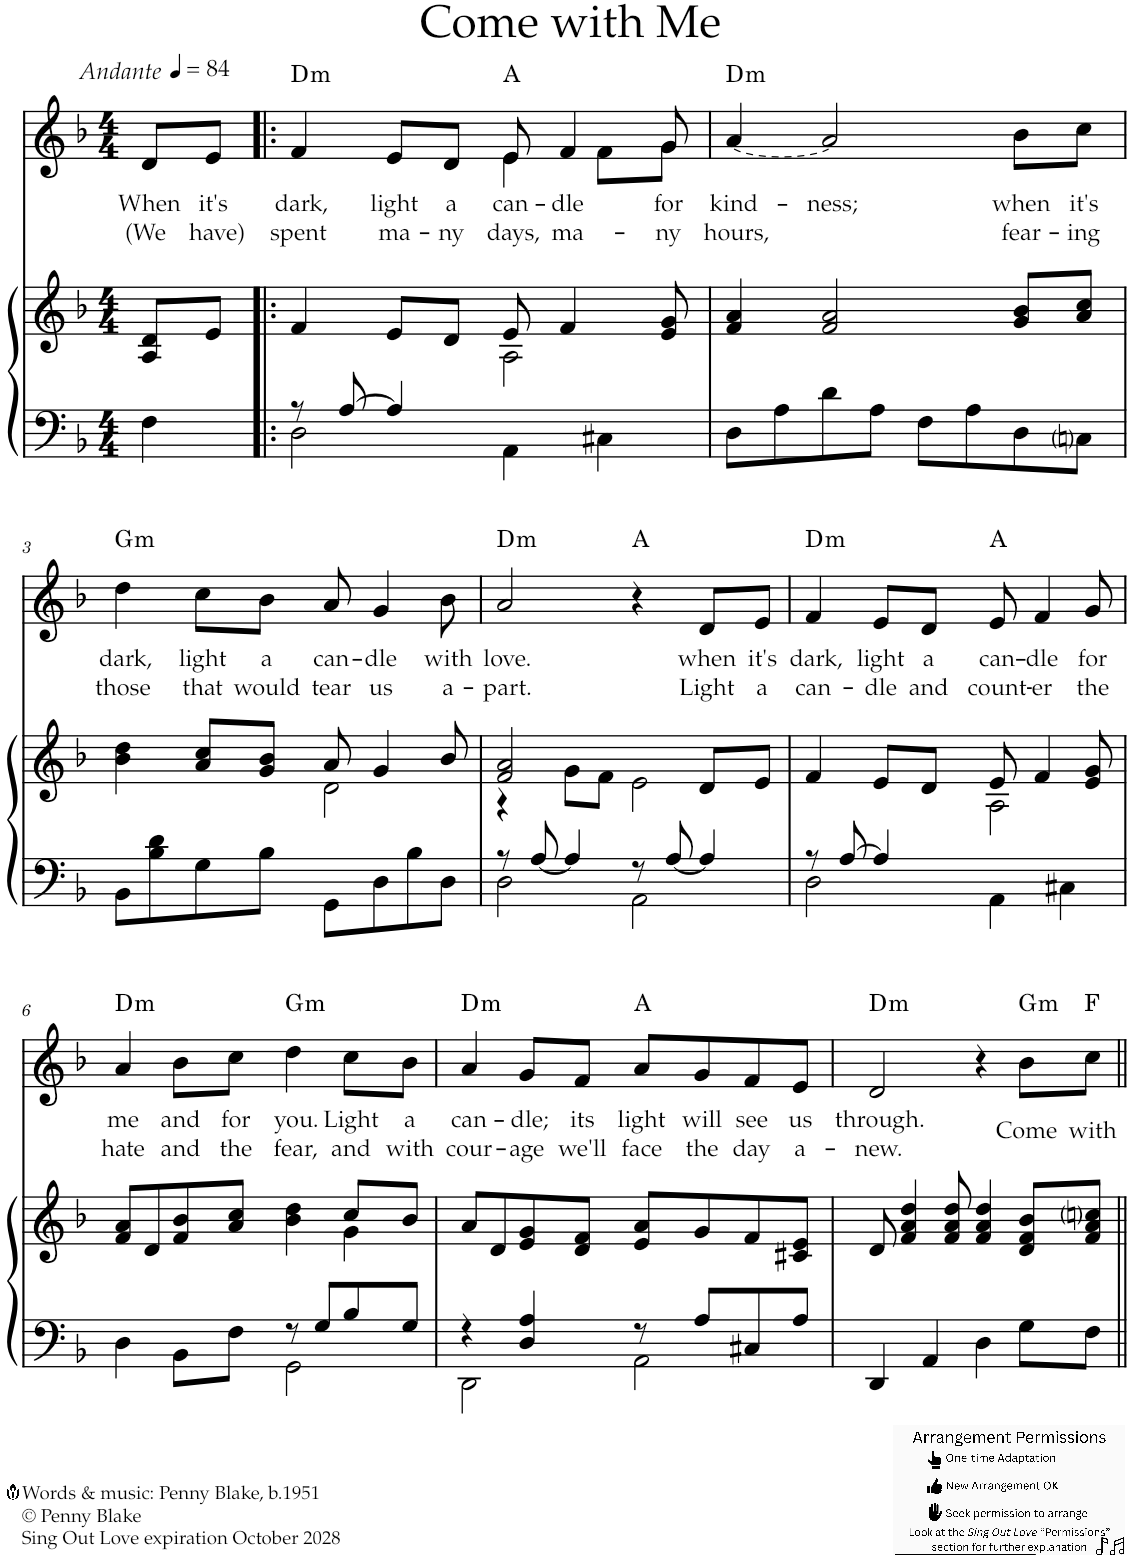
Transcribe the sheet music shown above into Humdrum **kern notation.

**kern	**kern	**kern	**text	**text	**harte	**kern
*part3	*part3	*part2	*part2	*part2	*part2	*part1
*staff4	*staff3	*staff2	*staff2	*staff2	*	*staff1
*I"Piano	*	*I"Oboe	*	*	*	*I"Violin
*I'Pno	*	*I'Ob	*	*	*	*I'Vln
*clefF4	*clefG2	*clefG2	*	*	*	*clefG2
*k[b-]	*k[b-]	*k[b-]	*	*	*	*k[b-]
*M4/4	*M4/4	*M4/4	*	*	*	*M4/4
*MM84	*MM84	*MM84	*	*	*	*MM84
=	=	=	=	=	=	=
!	!	!	!	!	!	!LO:TX:a:i:t=Andante
!	!	!	!LO:LY:b	!LO:LY:b	!	!
4F\	8A/ 8d/L	8d/L	When	(We	.	4r
!	!	!	!LO:LY:b	!LO:LY:b	!	!
.	8e/J	8e/J	it's	have)	.	.
=1!|:	=1!|:	=1!|:	=1!|:	=1!|:	=1!|:	=1!|:
*^	*^	*	*	*	*	*
!	!	!	!	!	!LO:LY:b	!LO:LY:b	!LO:H:kt=m	!
*	*	*	*	*^	*	*	*	*
8r	2D\	4f/	2ryy	4f/	2ryy	dark,	spent	D:min	1r
[8A/	.	.	.	.	.	.	.	.	.
!	!	!	!	!	!	!LO:LY:b	!LO:LY:b	!	!
4A/]	.	8e/L	.	8e/L	.	light	ma-	.	.
!	!	!	!	!	!	!LO:LY:b	!LO:LY:b	!	!
.	.	8d/J	.	8d/J	.	a	-ny	.	.
!	!	!	!	!	!	!LO:LY:b	!LO:LY:b	!	!
2ryy	4AA\	8e/	2A\	8e/	4e\	can-	days,	A:maj	.
!	!	!	!	!	!	!LO:LY:b	!LO:LY:b	!	!
.	.	4f/	.	4f/	.	-dle	ma-	.	.
.	4C#X\	.	.	.	8f\L	.	.	.	.
!	!	!	!	!	!	!LO:LY:b	!LO:LY:b	!	!
.	.	8e/ 8g/	.	8g/	8g\J	for	-ny	.	.
*v	*v	*	*	*	*	*	*	*	*
*	*v	*v	*	*	*	*	*	*
=2	=2	=2	=2	=2	=2	=2	=2
!	!	!LO:T:dash	!	!LO:LY:b	!LO:LY:b	!LO:H:kt=m	!
*	*	*v	*v	*	*	*	*
8D\L	4f/ 4a/	[4a/	kind-	hours,	D:min	1r
8A\	.	.	.	.	.	.
!	!	!	!LO:LY:b	!	!	!
8d\	2f/ 2a/	2a/]	-ness;	.	.	.
8A\J	.	.	.	.	.	.
8F\L	.	.	.	.	.	.
8A\	.	.	.	.	.	.
!	!	!	!LO:LY:b	!LO:LY:b	!	!
8D\	8g/ 8b-/L	8b-\L	when	fear-	.	.
!	!	!	!LO:LY:b	!LO:LY:b	!	!
8Cni\J	8a/ 8cc/J	8cc\J	it's	-ing	.	.
!!LO:LB:g=z
=3	=3	=3	=3	=3	=3	=3
*	*^	*	*	*	*	*
!	!	!	!	!LO:LY:b	!LO:LY:b	!LO:H:kt=m	!
8BB-\L	4b-\ 4dd\	2ryy	4dd\	dark,	those	G:min	1r
8B-\ 8d\	.	.	.	.	.	.	.
!	!	!	!	!LO:LY:b	!LO:LY:b	!	!
8G\	8a/ 8cc/L	.	8cc\L	light	that	.	.
!	!	!	!	!LO:LY:b	!LO:LY:b	!	!
8B-\J	8g/ 8b-/J	.	8b-\J	a	would	.	.
!	!	!	!	!LO:LY:b	!LO:LY:b	!	!
8GG\L	8a/	2d\	8a/	can-	tear	.	.
!	!	!	!	!LO:LY:b	!LO:LY:b	!	!
8D\	4g/	.	4g/	-dle	us	.	.
8B-\	.	.	.	.	.	.	.
!	!	!	!	!LO:LY:b	!LO:LY:b	!	!
8D\J	8b-/	.	8b-\	with	a-	.	.
=4	=4	=4	=4	=4	=4	=4	=4
*^	*	*	*	*	*	*	*
!	!	!	!	!	!LO:LY:b	!LO:LY:b	!LO:H:kt=m	!
8r	2D\	2f/ 2a/	4r	2a/	love.	-part.	D:min	1r
[<8A/	.	.	.	.	.	.	.	.
4A/]	.	.	8g\L	.	.	.	.	.
.	.	.	8f\J	.	.	.	.	.
8r	2AA\	4ryy	2e\	4r	.	.	A:maj	.
[<8A/	.	.	.	.	.	.	.	.
!	!	!	!	!	!LO:LY:b	!LO:LY:b	!	!
4A/]	.	8d/L	.	8d/L	when	Light	.	.
!	!	!	!	!	!LO:LY:b	!LO:LY:b	!	!
.	.	8e/J	.	8e/J	it's	a	.	.
=5	=5	=5	=5	=5	=5	=5	=5	=5
!	!	!	!	!	!LO:LY:b	!LO:LY:b	!LO:H:kt=m	!
8r	2D\	4f/	2ryy	4f/	dark,	can-	D:min	1r
[8A/	.	.	.	.	.	.	.	.
!	!	!	!	!	!LO:LY:b	!LO:LY:b	!	!
4A/]	.	8e/L	.	8e/L	light	-dle	.	.
!	!	!	!	!	!LO:LY:b	!LO:LY:b	!	!
.	.	8d/J	.	8d/J	a	and	.	.
!	!	!	!	!	!LO:LY:b	!LO:LY:b	!	!
2ryy	4AA\	8e/	2A\	8e/	can-	count-	A:maj	.
!	!	!	!	!	!LO:LY:b	!LO:LY:b	!	!
.	.	4f/	.	4f/	-dle	-er	.	.
.	4C#X\	.	.	.	.	.	.	.
!	!	!	!	!	!LO:LY:b	!LO:LY:b	!	!
.	.	8e/ 8g/	.	8g/	for	the	.	.
!!LO:LB:g=z
=6	=6	=6	=6	=6	=6	=6	=6	=6
!	!	!	!	!	!LO:LY:b	!LO:LY:b	!LO:H:kt=m	!
4ryy	4D\	8f/ 8a/L	2.ryy	4a/	me	hate	D:min	1r
.	.	8d/	.	.	.	.	.	.
!	!	!	!	!	!LO:LY:b	!LO:LY:b	!	!
8ryy	8BB-\L	8f/ 8b-/	.	8b-\L	and	and	.	.
!	!	!	!	!	!LO:LY:b	!LO:LY:b	!	!
8ryy	8F\J	8a/ 8cc/J	.	8cc\J	for	the	.	.
!	!	!	!	!	!LO:LY:b	!LO:LY:b	!LO:H:kt=m	!
8r	2GG\	4b-\ 4dd\	.	4dd\	you.	fear,	G:min	.
8G/L	.	.	.	.	.	.	.	.
!	!	!	!	!	!LO:LY:b	!LO:LY:b	!	!
8B-/	.	8cc/L	4g\	8cc\L	Light	and	.	.
!	!	!	!	!	!LO:LY:b	!LO:LY:b	!	!
8G/J	.	8b-/J	.	8b-\J	a	with	.	.
*	*	*v	*v	*	*	*	*	*
=7	=7	=7	=7	=7	=7	=7	=7
!	!	!	!	!LO:LY:b	!LO:LY:b	!LO:H:kt=m	!
4r	2DD\	8a/L	4a/	can-	cour-	D:min	1r
.	.	8d/	.	.	.	.	.
!	!	!	!	!LO:LY:b	!LO:LY:b	!	!
4D/ 4A/	.	8e/ 8g/	8g/L	-dle;	-age	.	.
!	!	!	!	!LO:LY:b	!LO:LY:b	!	!
.	.	8d/ 8f/J	8f/J	its	we'll	.	.
!	!	!	!	!LO:LY:b	!LO:LY:b	!	!
8r	2AA\	8e/ 8a/L	8a/L	light	face	A:maj	.
!	!	!	!	!LO:LY:b	!LO:LY:b	!	!
8A/L	.	8g/	8g/	will	the	.	.
!	!	!	!	!LO:LY:b	!LO:LY:b	!	!
8C#X/	.	8f/	8f/	see	day	.	.
!	!	!	!	!LO:LY:b	!LO:LY:b	!	!
8A/J	.	8c#X/ 8e/J	8e/J	us	a-	.	.
*v	*v	*	*	*	*	*	*
=8	=8	=8	=8	=8	=8	=8
!	!	!	!LO:LY:b	!LO:LY:b	!LO:H:kt=m	!
4DD/	8d/	2d/	through.	-new.	D:min	1r
.	4f/ 4a/ 4dd/	.	.	.	.	.
4AA/	.	.	.	.	.	.
.	8f/ 8a/ 8dd/	.	.	.	.	.
4D\	4f/ 4a/ 4dd/	4r	.	.	.	.
!	!	!	!LO:LY:b	!	!LO:H:kt=m	!
8G\L	8d/ 8f/ 8b-/L	8b-\L	Come	.	G:min	.
!	!	!	!LO:LY:b	!	!	!
8F\J	8f/ 8a/ 8ccni/J	8cc\J	with	.	F:maj	.
=||	=||	=||	=||	=||	=||	=||
*-	*-	*-	*-	*-	*-	*-
